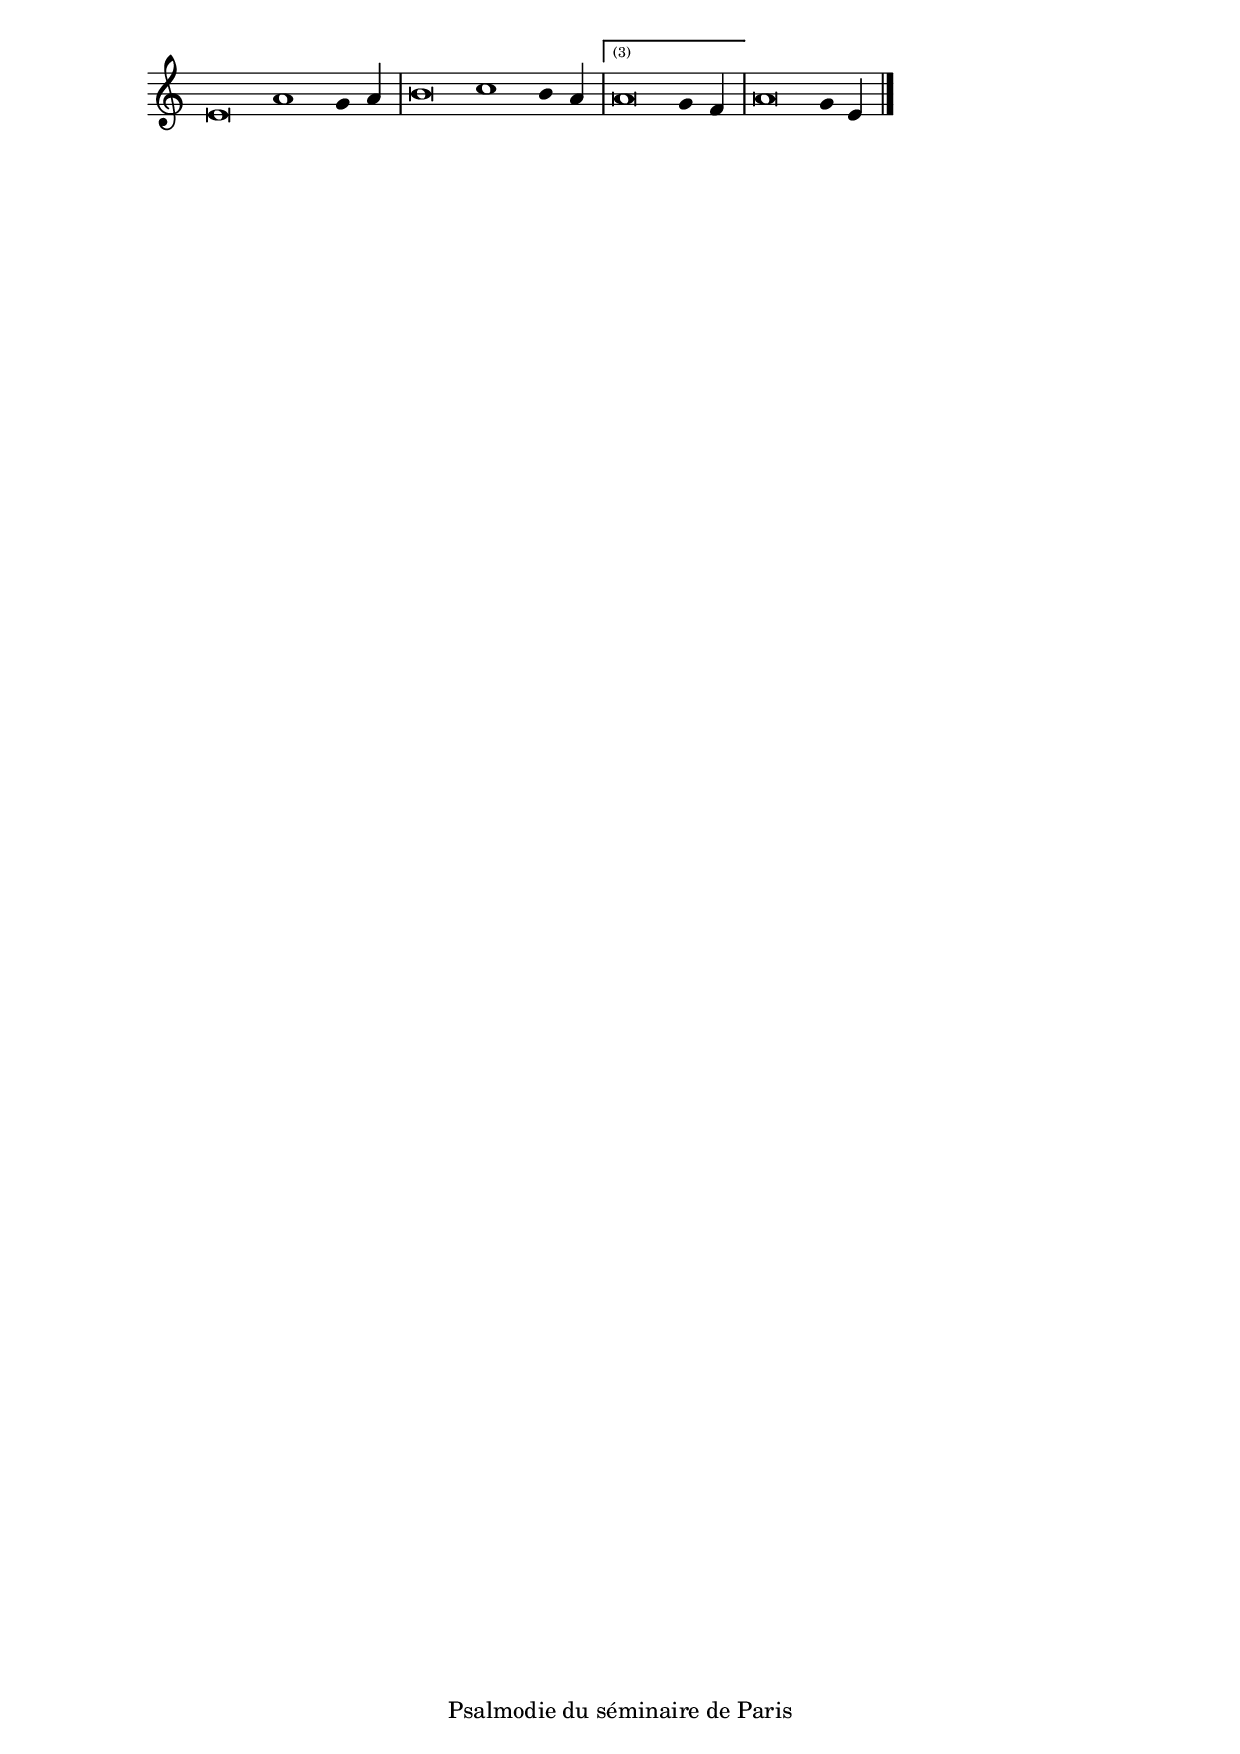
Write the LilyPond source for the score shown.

\version "2.20.0"
\language "italiano"

stemOff = \hide Staff.Stem
stemOn  = \undo \stemOff

\header {
  %title = "Psaume 138 I"
  %tagline = ##f
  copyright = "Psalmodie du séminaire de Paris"
}

voltaOption =     \markup {\text {"(3)"}}

\score {
  \new Staff \with { \remove "Time_signature_engraver" }
  \relative
  {
    \key do \major
    \cadenzaOn
    \stemOff mi'\breve la1 sol4 \stemOn la4
    \bar "|"
    \stemOff si\breve do1 si4 \stemOn la4
    \bar "|"
        \set Score.repeatCommands = #(list(list 'volta voltaOption))
    \stemOff la\breve sol4 \stemOn fa4
        \set Score.repeatCommands = #'((volta #f))

    \bar "|"
    \stemOff la\breve sol4 \stemOn mi4
    \bar "|."
  }
}